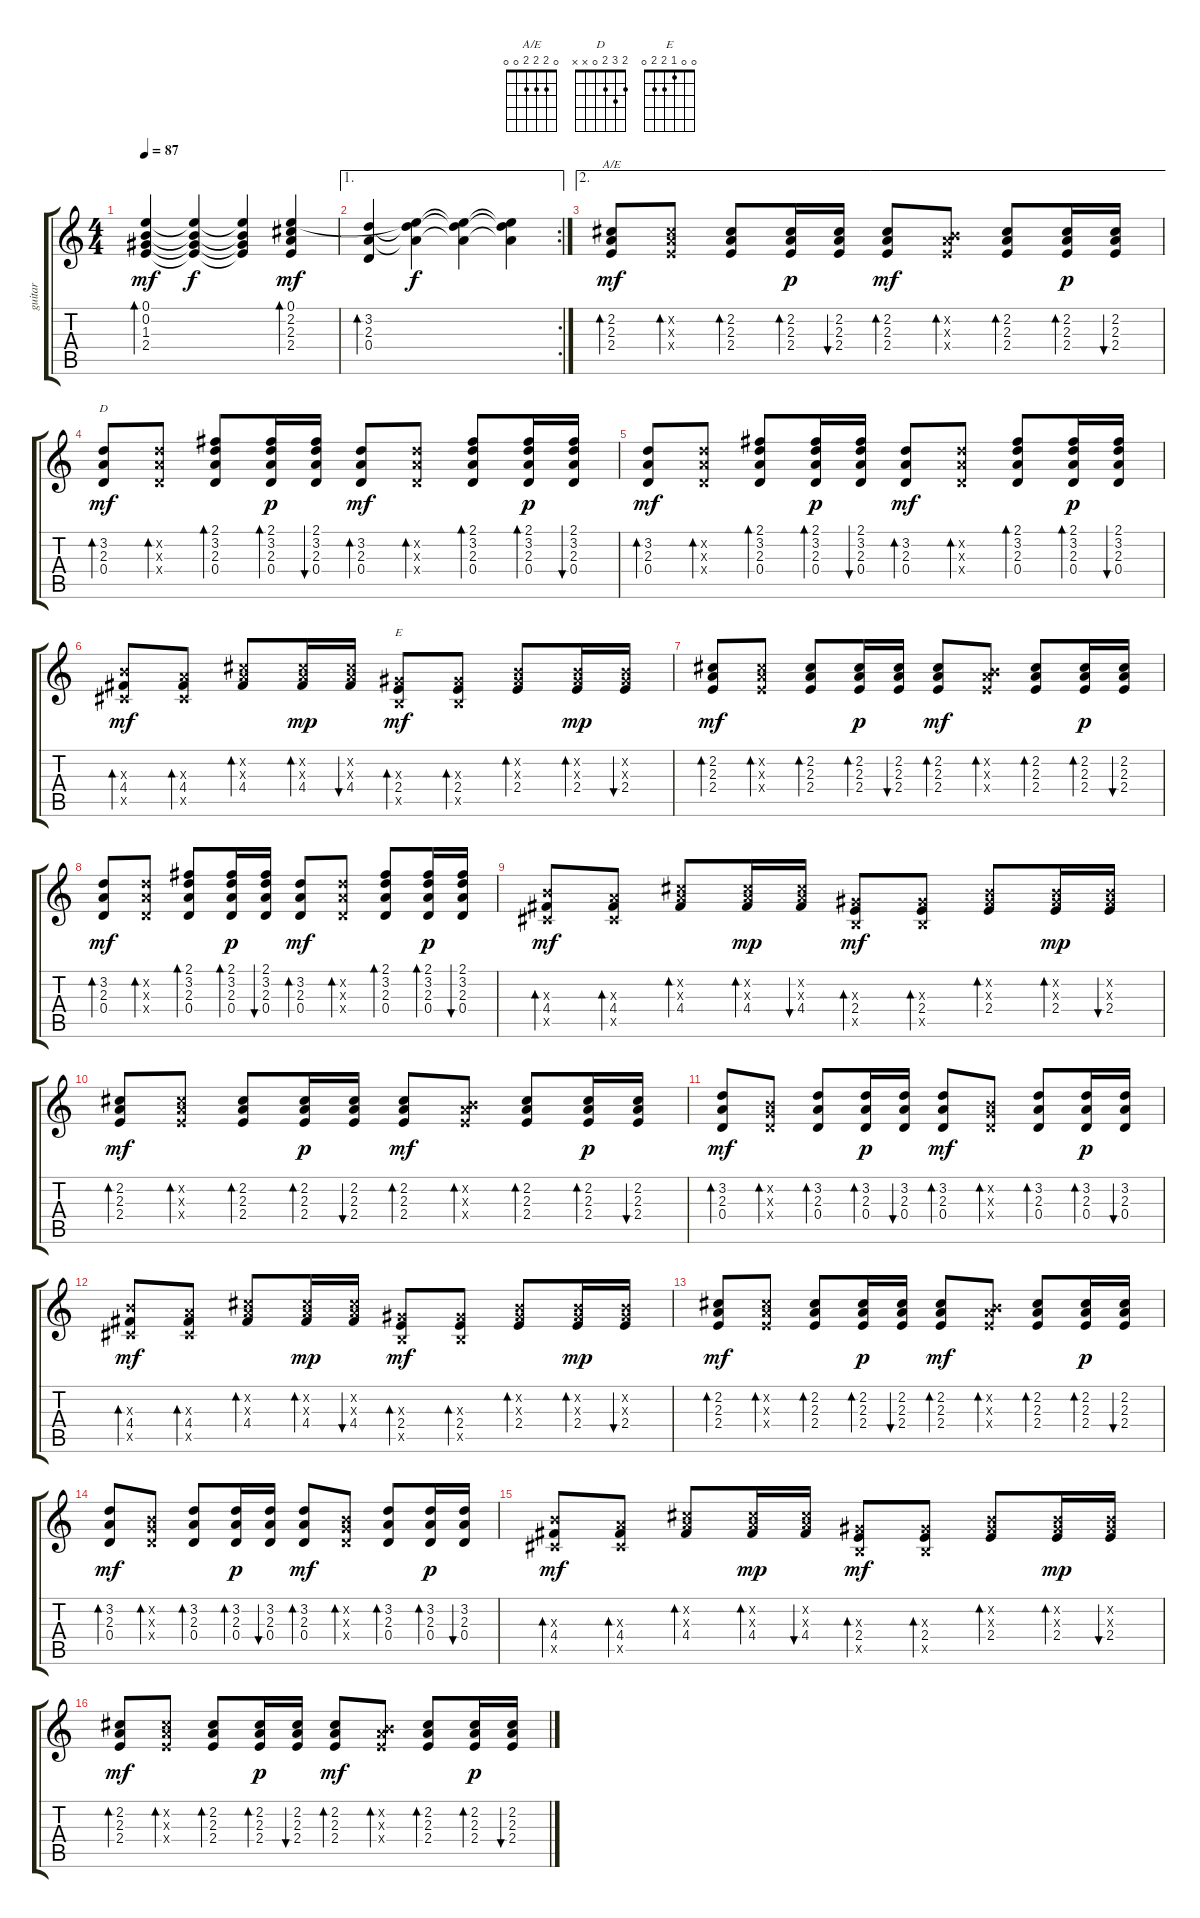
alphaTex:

\track ("guitar" "guitar") {instrument acousticguitarnylon}
\staff {score tabs}
\tuning (E4 B3 G3 D3 A2 E2) {hide}
\chord ("A/E" 0 2 2 2 0 0)
\chord ("D" 2 3 2 0 x x)
\chord ("E" 0 0 1 2 2 0)
\ts (4 4)
\tempo 87
\clef g2
\ks c
(0.1 0.2 1.3 2.4).4{bd 60 dy mf} (0.1{t} 0.2{t} 1.3{t} 2.4{t}).4{dy f} (0.1{t} 0.2{t} 1.3{t} 2.4{t}).4 (0.1 2.2 2.3 2.4).4{bd 60 dy mf} |
\ae 1
\rc 2
(3.2 2.3 0.4).4{bd 120} (0.1{t} 3.2{t} 2.3{t}).4{dy f} (0.1{t} 3.2{t} 2.3{t}).4 (0.1{t} 3.2{t} 2.3{t}).4 |
\ae 2
(2.2 2.3 2.4).8{bd 30 ch "A/E" dy mf} (2.2{x} 2.3{x} 2.4{x}).8{bd 30} (2.2 2.3 2.4).8{bd 30} (2.2 2.3 2.4).16{bd 30 dy p} (2.2 2.3 2.4).16{bu 30} (2.2 2.3 2.4).8{bd 30 dy mf} (0.2{x} 2.3{x} 2.4{x}).8{bd 30} (2.2 2.3 2.4).8{bd 30} (2.2 2.3 2.4).16{bd 30 dy p} (2.2 2.3 2.4).16{bu 30} |
(3.2 2.3 0.4).8{bd 30 ch "D" dy mf} (3.2{x} 2.3{x} 0.4{x}).8{bd 30} (2.1 3.2 2.3 0.4).8{bd 30} (2.1 3.2 2.3 0.4).16{bd 30 dy p} (2.1 3.2 2.3 0.4).16{bu 30} (3.2 2.3 0.4).8{bd 30 dy mf} (3.2{x} 2.3{x} 0.4{x}).8{bd 30} (2.1 3.2 2.3 0.4).8{bd 30} (2.1 3.2 2.3 0.4).16{bd 30 dy p} (2.1 3.2 2.3 0.4).16{bu 30} |
(3.2 2.3 0.4).8{bd 30 dy mf} (3.2{x} 2.3{x} 0.4{x}).8{bd 30} (2.1 3.2 2.3 0.4).8{bd 30} (2.1 3.2 2.3 0.4).16{bd 30 dy p} (2.1 3.2 2.3 0.4).16{bu 30} (3.2 2.3 0.4).8{bd 30 dy mf} (3.2{x} 2.3{x} 0.4{x}).8{bd 30} (2.1 3.2 2.3 0.4).8{bd 30} (2.1 3.2 2.3 0.4).16{bd 30 dy p} (2.1 3.2 2.3 0.4).16{bu 30} |
(4.3{x} 4.4 4.5{x}).8{bd 30 dy mf} (2.3{x} 4.4 4.5{x}).8{bd 30} (2.2{x} 2.3{x} 4.4).8{bd 30} (2.2{x} 2.3{x} 4.4).16{bd 30 dy mp} (2.2{x} 2.3{x} 4.4).16{bu 30} (1.3{x} 2.4 2.5{x}).8{bd 30 ch "E" dy mf} (1.3{x} 2.4 2.5{x}).8{bd 30} (0.2{x} 1.3{x} 2.4).8{bd 30} (0.2{x} 1.3{x} 2.4).16{bd 30 dy mp} (0.2{x} 1.3{x} 2.4).16{bu 30} |
(2.2 2.3 2.4).8{bd 30 dy mf} (2.2{x} 2.3{x} 2.4{x}).8{bd 30} (2.2 2.3 2.4).8{bd 30} (2.2 2.3 2.4).16{bd 30 dy p} (2.2 2.3 2.4).16{bu 30} (2.2 2.3 2.4).8{bd 30 dy mf} (0.2{x} 2.3{x} 2.4{x}).8{bd 30} (2.2 2.3 2.4).8{bd 30} (2.2 2.3 2.4).16{bd 30 dy p} (2.2 2.3 2.4).16{bu 30} |
(3.2 2.3 0.4).8{bd 30 dy mf} (3.2{x} 2.3{x} 0.4{x}).8{bd 30} (2.1 3.2 2.3 0.4).8{bd 30} (2.1 3.2 2.3 0.4).16{bd 30 dy p} (2.1 3.2 2.3 0.4).16{bu 30} (3.2 2.3 0.4).8{bd 30 dy mf} (3.2{x} 2.3{x} 0.4{x}).8{bd 30} (2.1 3.2 2.3 0.4).8{bd 30} (2.1 3.2 2.3 0.4).16{bd 30 dy p} (2.1 3.2 2.3 0.4).16{bu 30} |
(4.3{x} 4.4 4.5{x}).8{bd 30 dy mf} (2.3{x} 4.4 4.5{x}).8{bd 30} (2.2{x} 2.3{x} 4.4).8{bd 30} (2.2{x} 2.3{x} 4.4).16{bd 30 dy mp} (2.2{x} 2.3{x} 4.4).16{bu 30} (1.3{x} 2.4 2.5{x}).8{bd 30 dy mf} (1.3{x} 2.4 2.5{x}).8{bd 30} (0.2{x} 1.3{x} 2.4).8{bd 30} (0.2{x} 1.3{x} 2.4).16{bd 30 dy mp} (0.2{x} 1.3{x} 2.4).16{bu 30} |
(2.2 2.3 2.4).8{bd 30 dy mf} (2.2{x} 2.3{x} 2.4{x}).8{bd 30} (2.2 2.3 2.4).8{bd 30} (2.2 2.3 2.4).16{bd 30 dy p} (2.2 2.3 2.4).16{bu 30} (2.2 2.3 2.4).8{bd 30 dy mf} (0.2{x} 2.3{x} 2.4{x}).8{bd 30} (2.2 2.3 2.4).8{bd 30} (2.2 2.3 2.4).16{bd 30 dy p} (2.2 2.3 2.4).16{bu 30} |
(3.2 2.3 0.4).8{bd 30 dy mf} (0.2{x} 0.3{x} 0.4{x}).8{bd 30} (3.2 2.3 0.4).8{bd 30} (3.2 2.3 0.4).16{bd 30 dy p} (3.2 2.3 0.4).16{bu 30} (3.2 2.3 0.4).8{bd 30 dy mf} (0.2{x} 0.3{x} 0.4{x}).8{bd 30} (3.2 2.3 0.4).8{bd 30} (3.2 2.3 0.4).16{bd 30 dy p} (3.2 2.3 0.4).16{bu 30} |
(4.3{x} 4.4 4.5{x}).8{bd 30 dy mf} (2.3{x} 4.4 4.5{x}).8{bd 30} (2.2{x} 2.3{x} 4.4).8{bd 30} (2.2{x} 2.3{x} 4.4).16{bd 30 dy mp} (2.2{x} 2.3{x} 4.4).16{bu 30} (1.3{x} 2.4 2.5{x}).8{bd 30 dy mf} (1.3{x} 2.4 2.5{x}).8{bd 30} (0.2{x} 1.3{x} 2.4).8{bd 30} (0.2{x} 1.3{x} 2.4).16{bd 30 dy mp} (0.2{x} 1.3{x} 2.4).16{bu 30} |
(2.2 2.3 2.4).8{bd 30 dy mf} (2.2{x} 2.3{x} 2.4{x}).8{bd 30} (2.2 2.3 2.4).8{bd 30} (2.2 2.3 2.4).16{bd 30 dy p} (2.2 2.3 2.4).16{bu 30} (2.2 2.3 2.4).8{bd 30 dy mf} (0.2{x} 2.3{x} 2.4{x}).8{bd 30} (2.2 2.3 2.4).8{bd 30} (2.2 2.3 2.4).16{bd 30 dy p} (2.2 2.3 2.4).16{bu 30} |
(3.2 2.3 0.4).8{bd 30 dy mf} (0.2{x} 0.3{x} 0.4{x}).8{bd 30} (3.2 2.3 0.4).8{bd 30} (3.2 2.3 0.4).16{bd 30 dy p} (3.2 2.3 0.4).16{bu 30} (3.2 2.3 0.4).8{bd 30 dy mf} (0.2{x} 0.3{x} 0.4{x}).8{bd 30} (3.2 2.3 0.4).8{bd 30} (3.2 2.3 0.4).16{bd 30 dy p} (3.2 2.3 0.4).16{bu 30} |
(4.3{x} 4.4 4.5{x}).8{bd 30 dy mf} (2.3{x} 4.4 4.5{x}).8{bd 30} (2.2{x} 2.3{x} 4.4).8{bd 30} (2.2{x} 2.3{x} 4.4).16{bd 30 dy mp} (2.2{x} 2.3{x} 4.4).16{bu 30} (1.3{x} 2.4 2.5{x}).8{bd 30 dy mf} (1.3{x} 2.4 2.5{x}).8{bd 30} (0.2{x} 1.3{x} 2.4).8{bd 30} (0.2{x} 1.3{x} 2.4).16{bd 30 dy mp} (0.2{x} 1.3{x} 2.4).16{bu 30} |
(2.2 2.3 2.4).8{bd 30 dy mf} (2.2{x} 2.3{x} 2.4{x}).8{bd 30} (2.2 2.3 2.4).8{bd 30} (2.2 2.3 2.4).16{bd 30 dy p} (2.2 2.3 2.4).16{bu 30} (2.2 2.3 2.4).8{bd 30 dy mf} (0.2{x} 2.3{x} 2.4{x}).8{bd 30} (2.2 2.3 2.4).8{bd 30} (2.2 2.3 2.4).16{bd 30 dy p} (2.2 2.3 2.4).16{bu 30}
